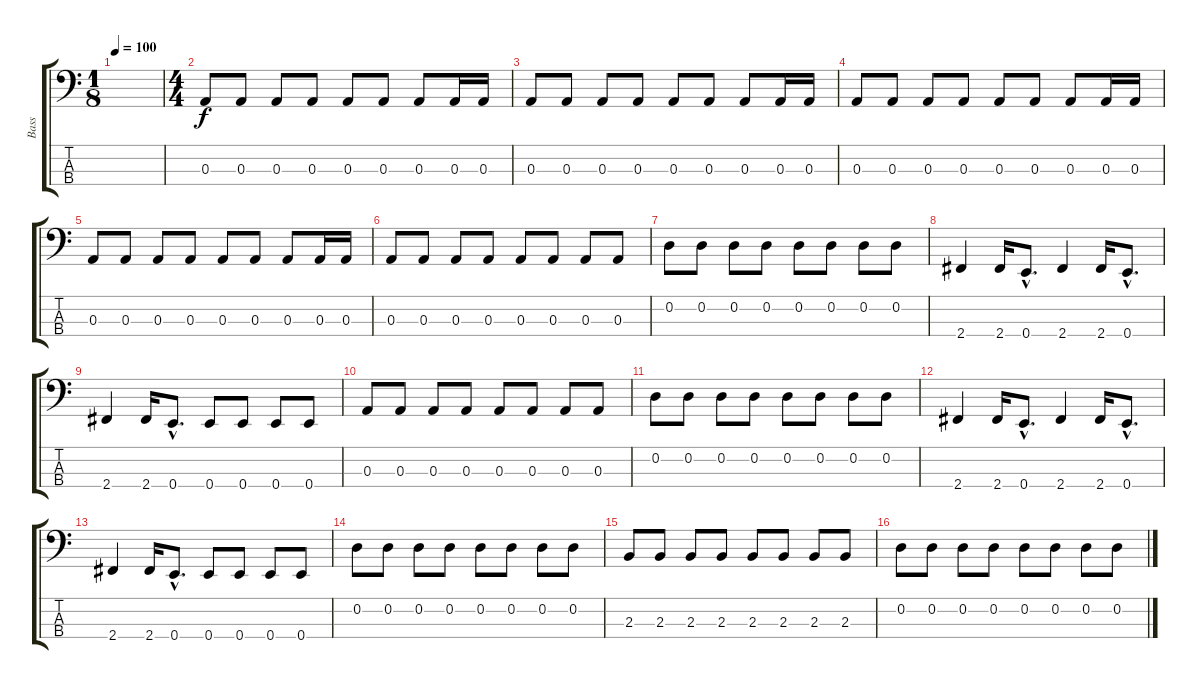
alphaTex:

\track ("Bass" "Bass") {instrument electricbassfinger}
\staff {score tabs}
\tuning (G2 D2 A1 E1) {hide}
\ts (1 8)
\tempo 100
\clef f4
\ks c
|
\ts (4 4)
0.3.8{volume 10} 0.3.8 0.3.8 0.3.8 0.3.8 0.3.8 0.3.8 0.3.16 0.3.16 |
0.3.8 0.3.8 0.3.8 0.3.8 0.3.8 0.3.8 0.3.8 0.3.16 0.3.16 |
0.3.8 0.3.8 0.3.8 0.3.8 0.3.8 0.3.8 0.3.8 0.3.16 0.3.16 |
0.3.8 0.3.8 0.3.8 0.3.8 0.3.8 0.3.8 0.3.8 0.3.16 0.3.16 |
0.3.8{volume 13} 0.3.8 0.3.8 0.3.8 0.3.8 0.3.8 0.3.8 0.3.8 |
0.2.8 0.2.8 0.2.8 0.2.8 0.2.8 0.2.8 0.2.8 0.2.8 |
2.4.4 2.4.16 0.4{hac}.8{d} 2.4.4 2.4.16 0.4{hac}.8{d} |
2.4.4 2.4.16 0.4{hac}.8{d} 0.4.8 0.4.8 0.4.8 0.4.8 |
0.3.8 0.3.8 0.3.8 0.3.8 0.3.8 0.3.8 0.3.8 0.3.8 |
0.2.8 0.2.8 0.2.8 0.2.8 0.2.8 0.2.8 0.2.8 0.2.8 |
2.4.4 2.4.16 0.4{hac}.8{d} 2.4.4 2.4.16 0.4{hac}.8{d} |
2.4.4 2.4.16 0.4{hac}.8{d} 0.4.8 0.4.8 0.4.8 0.4.8 |
0.2.8 0.2.8 0.2.8 0.2.8 0.2.8 0.2.8 0.2.8 0.2.8 |
2.3.8 2.3.8 2.3.8 2.3.8 2.3.8 2.3.8 2.3.8 2.3.8 |
0.2.8 0.2.8 0.2.8 0.2.8 0.2.8 0.2.8 0.2.8 0.2.8
